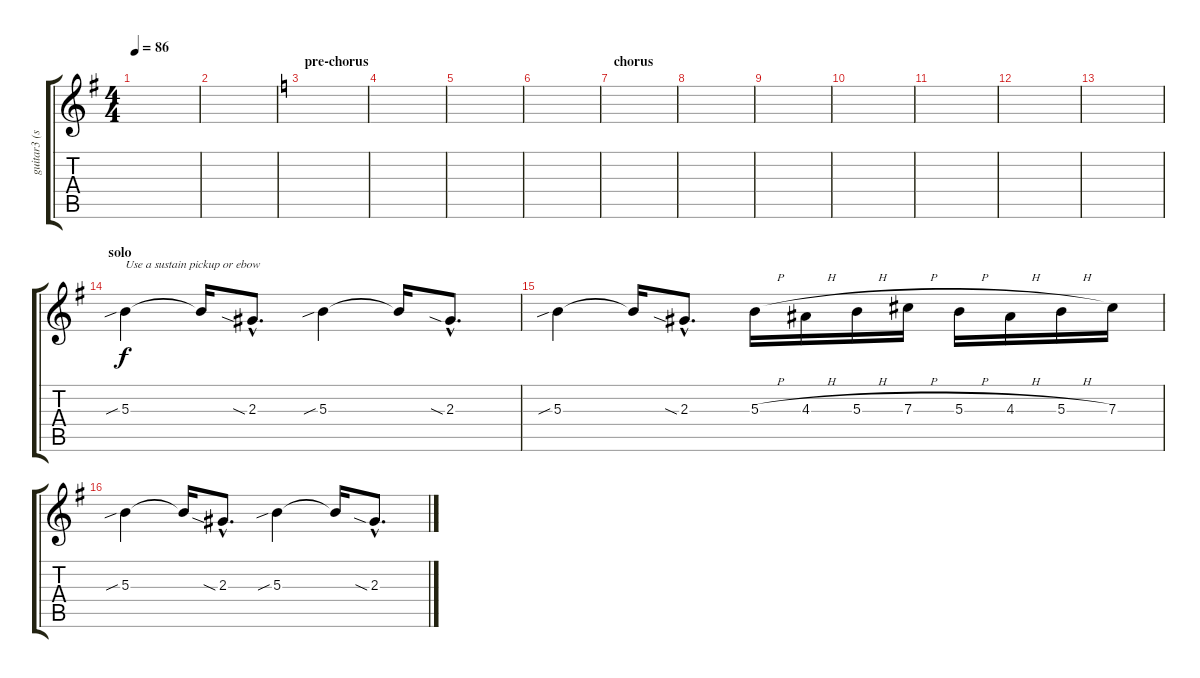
\track ("guitar3 (soloish)" "guitar3 (s") {instrument distortionguitar}
\staff {score tabs}
\tuning (Db4 Bb3 Gb3 Db3 Gb2 B1) {hide}
\ts (4 4)
\tempo 86
\clef g2
\ks eminor
|
|
\section ("" "pre-chorus")
\ks c
|
|
|
|
\section ("" "chorus")
|
|
|
|
|
|
|
\section ("" "solo")
\ks eminor
5.3{sib}.4{txt "Use a sustain pickup or ebow"} 5.3{t}.16 2.3{sia hac}.8{d} 5.3{sib}.4 5.3{t}.16 2.3{sia hac}.8{d} |
5.3{sib}.4 5.3{t}.16 2.3{sia hac}.8{d} 5.3{h}.16 4.3{h}.16 5.3{h}.16 7.3{h}.16 5.3{h}.16 4.3{h}.16 5.3{h}.16 7.3.16 |
5.3{sib}.4 5.3{t}.16 2.3{sia hac}.8{d} 5.3{sib}.4 5.3{t}.16 2.3{sia hac}.8{d}
